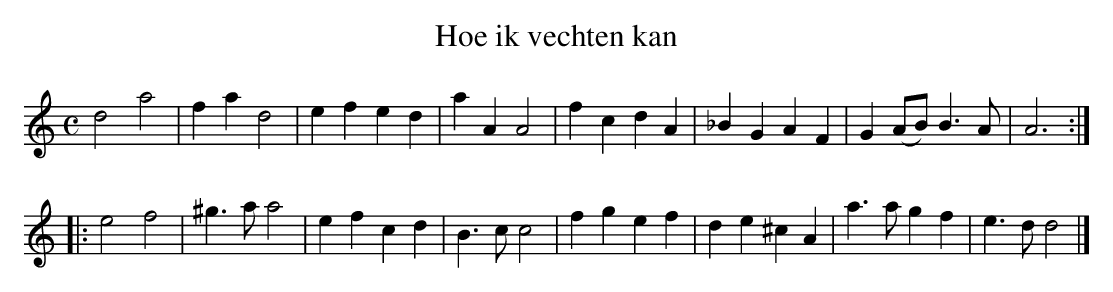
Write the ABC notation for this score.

X:1
T:Hoe ik vechten kan
M:C
K:Ddor
d4a4|f2a2d4|e2f2e2d2|a2A2A4|f2c2d2A2|_B2G2A2F2|G2(AB)B3A|A6:|
|:e4f4|^g3aa4|e2f2c2d2|B3cc4|f2g2e2f2|d2e2^c2A2|a3ag2f2|e3dd4|]
